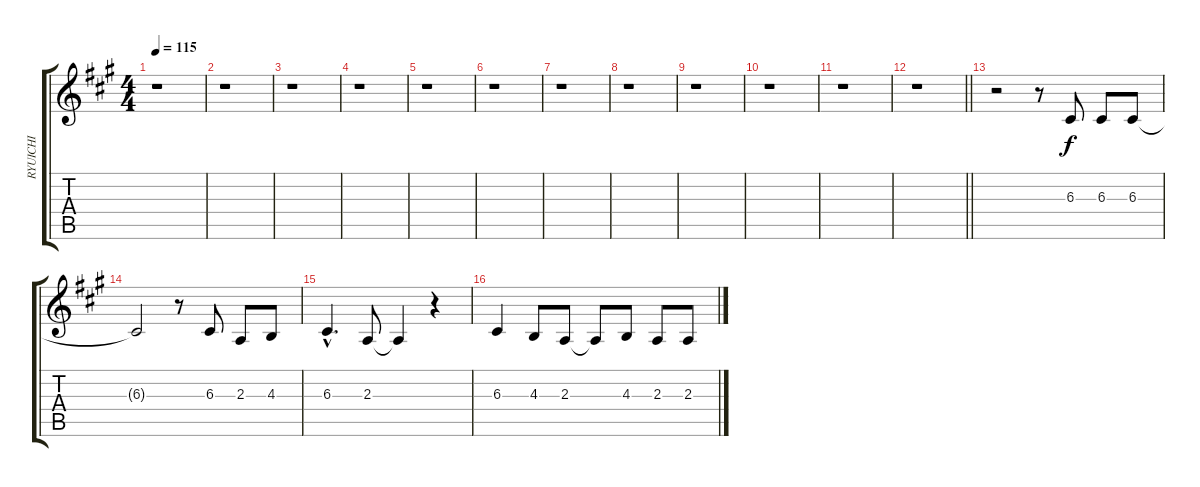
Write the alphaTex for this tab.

\track ("RYUICHI" "RYUICHI") {instrument flute}
\staff {score tabs}
\tuning (E4 B3 G3 D3 A2 E2) {hide}
\ts (4 4)
\tempo 115
\clef g2
\ks a
r.1{dy f instrument flute} |
r.1 |
r.1 |
r.1 |
r.1 |
r.1 |
r.1 |
r.1 |
r.1 |
r.1 |
r.1 |
\barLineRight lightlight
r.1 |
r.2 r.8 6.3.8 6.3.8 6.3.8 |
6.3{t}.2 r.8 6.3.8 2.3.8 4.3.8 |
6.3{hac}.4{d} 2.3.8 2.3{t}.4 r.4 |
6.3.4 4.3.8 2.3.8 2.3{t}.8 4.3.8 2.3.8 2.3.8
